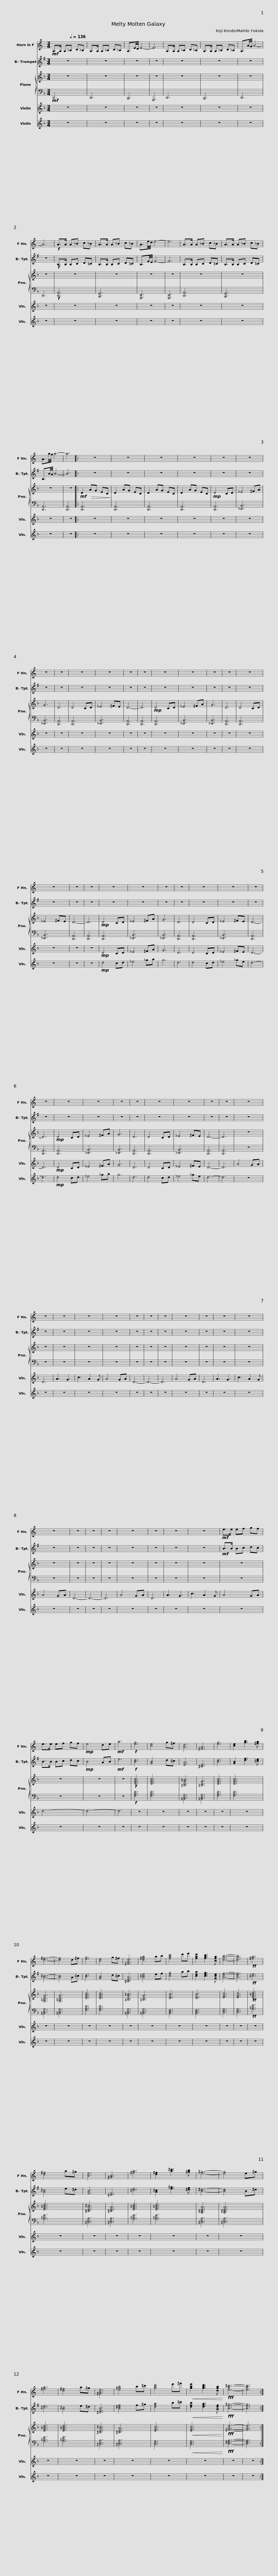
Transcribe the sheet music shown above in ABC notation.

X:1
%%score 1 2 { 3 | 4 } 5 6
L:1/8
M:3/4
I:linebreak $
K:F
V:1 treble transpose=-7
V:2 treble transpose=-2
V:3 treble
V:4 bass
V:5 treble
V:6 treble
V:1
[K:C]!mf! A,>A, A,[Q:1/4=136]_B, C_B, | A,>A, A,_B, C_B, | A,3/2E/4D/4 E4- | E6 | A,>A, A,_B, C_B, |$ %5
 A,>A, A,_B, C_B, | A,3/2A/4G/4 A4- | A6 |!f! A>A A_B c_B | A>A A_B c_B | %10
 A3/2e/4d/4 e4- | e6 |$ A>A A_B c_B | A>A A_B c_B | A3/2a/4g/4 a4- | %15
 a6 |: z6 | z6 | z6 |$ z6 | %20
 z6 | z6 | z6 | z6 | z6 | %25
 z6 | z6 | z6 | z6 | z6 |$ %30
 z6 | z6 | z6 | z6 | z6 | %35
 z6 | z6 | z6 | z6 | z6 | %40
 z6 | z6 |$ z6 | z6 | z6 | %45
 z6 | z6 | z6 | z6 | z6 | %50
 z6 | z6 | z6 | z6 | z6 |$ %55
 z6 | z6 | z6 | z6 | z6 | %60
 z6 | z6 | z6 | z6 | z6 | %65
 z6 | z6 | z6 |$ z6 | z6 | %70
 z6 | z6 |!mf! e>e ef gf | e>e ef gf |!mp! e4 de | %75
!mf! a6 |!f! [eg]6 | [ce]4 g^f | [Ad]6 |$ [^FA]6 | %80
 [eg]6 | [ce]2 [gb]3 [^fa] | [d^f]6- | [df]4 d^f | [eg]6 | %85
 [ce]4 g^f | [^FAd]6 | [d^fa]4 ab | [fac']4 d'e' | [fad']2 [fac']3 [cfa] |$ %90
 [dgb]6- | [dgb]6 |!ff! [^fa]6 | [d^f]4 a^g | [Be]6 | %95
 [^GB]6 | [^fa]6 | [d^f]2 [a^c']3 [^gb] | [e^g]6- | [eg]4 e^g | %100
 [^fa]6 | [d^f]4 a^g |$ [^GBe]6 | [e^gb]4 b^c' | [gbd']4 e'^f' | %105
!<(! [gbe']2 [gbd']3 [dgb]!<)! |!fff! [ea^c']6- | [eac']6 :| %108
V:2
[K:G] z6 | z6 | z6 | z6 | z6 |$ %5
 z6 | z6 | z6 |!f! B,>B, B,C D=C | B,>B, B,C D=C | %10
 B,3/2F/4E/4 F4- | F6 |$ B,>B, B,C D=C | B,>B, B,C D=C | B,3/2B/4A/4 B4- | %15
 B6 |: z6 | z6 | z6 |$ z6 | %20
 z6 | z6 | z6 | z6 | z6 | %25
 z6 | z6 | z6 | z6 | z6 |$ %30
 z6 | z6 | z6 | z6 | z6 | %35
 z6 | z6 | z6 | z6 | z6 | %40
 z6 | z6 |$ z6 | z6 | z6 | %45
 z6 | z6 | z6 | z6 | z6 | %50
 z6 | z6 | z6 | z6 | z6 |$ %55
 z6 | z6 | z6 | z6 | z6 | %60
 z6 | z6 | z6 | z6 | z6 | %65
 z6 | z6 | z6 |$ z6 | z6 | %70
 z6 | z6 |!mf! B>B Bc dc | B>B Bc dc |!mp! B4 AB | %75
!mf! e6 |!f! [Bd]6 | [GB]4 d^c | [EA]6 |$ [^CE]6 | %80
 [Bd]6 | [GB]2 [df]3 [^ce] | [A^c]6- | [Ac]4 A^c | [Bd]6 | %85
 [GB]4 d^c | [^CEA]6 | [A^ce]4 ef | [ceg]4 ab | [cea]2 [ceg]3 [Gce] |$ %90
 [Adf]6- | [Adf]6 |!ff! [^ce]6 | [A^c]4 e^d | [FB]6 | %95
 [^DF]6 | [^ce]6 | [A^c]2 [e^g]3 [^df] | [B^d]6- | [Bd]4 B^d | %100
 [^ce]6 | [A^c]4 e^d |$ [^DFB]6 | [B^df]4 f^g | [dfa]4 b^c' | %105
!<(! [dfb]2 [dfa]3 [Adf]!<)! |!fff! [Be^g]6- | [Beg]6 :| %108
V:3
 z6 | z6 | z6 | z6 | z6 |$ %5
 z6 | z6 | z6 | z6 | z6 | %10
 z6 | z6 |$ z6 | z6 | z6 | %15
 z6 |:!mf! D2!>(! AG EC!>)! | D2 AG EC | D2 AG EC |$ D2 AG EC | %20
!mp! D4 CD | _E4 ^FA | G6 | D6 | D4 CD | %25
 _E4 ^FE | D6- | D6 |!mp! D4 CD | _E4 ^FA |$ %30
 G6 | D6 | D4 CD | _E4 ^FE | D6- | %35
 D6 |!mp! D4 CD | _E4 ^FA | G6 | D6 | %40
 D4 CD | _E4 ^FE |$ D6- | D6 |!mp! D4 CD | %45
 _E4 ^FA | G6 | D6 | D4 CD | _E4 ^FE | %50
 D6- | D6 | z6 | z6 | z6 |$ %55
 z6 | z6 | z6 | z6 | z6 | %60
 z6 | z6 | z6 | z6 | z6 | %65
 z6 | z6 | z6 |$ z6 | z6 | %70
 z6 | z6 | z6 | z6 | z6 | %75
 z6 |!f! [DFAc]6 | [DFAc]6 | [=B,DG=B]6 |$ [=B,DG]6 | %80
 [DFAc]6 | [DFAc]6 | [G,=B,DG]6 | [G,=B,DG]6 | [DFAc]6 | %85
 [DFAc]6 | [=B,DG=B]6 | [=B,DG]6 | [DFB]6 | [DFB]6 |$ %90
 [EGc]6 | [EGc]6 |!ff! [EG=Bd]6 | [EG=Bd]6 | [^CEA^c]6 | %95
 [^CEA]6 | [EG=Bd]6 | [EG=Bd]6 | [A,^CEA]6 | [A,^CEA]6 | %100
 [EG=Bd]6 | [EG=Bd]6 |$ [^CEA^c]6 | [^CEA]6 | [EGc]6 | %105
!<(! [EGc]6!<)! |!fff! [^FAd]6- | [FAd]6 :| %108
V:4
!mf! D,,6 | D,,6 | C,,6 | A,,,6 | D,,6 |$ %5
 C,,6 | D,,6 | D,,6 |!f! [D,,A,,]6 | [C,,G,,]6 | %10
 [A,,,E,,]6 | [A,,,E,,]6 |$ [D,,A,,]6 | [C,,G,,]6 | [D,,A,,]6 | %15
 [D,,A,,]6 |: [D,,A,,]6 | [D,,A,,]6 | [D,,A,,]6 |$ [D,,A,,]6 | %20
 [D,,A,,]6 | [_E,,B,,]6 | [_E,,B,,]6 | [D,,A,,]6 | [D,,A,,]6 | %25
 [_E,,B,,]6 | [D,,A,,]6 | [D,,A,,]6 | [D,,A,,]6 | [_E,,B,,]6 |$ %30
 [_E,,B,,]6 | [D,,A,,]6 | [D,,A,,]6 | [_E,,B,,]6 | [D,,A,,]6 | %35
 [D,,A,,]6 | [D,,A,,]6 | [_E,,B,,]6 | [_E,,B,,]6 | [D,,A,,]6 | %40
 [D,,A,,]6 | [_E,,B,,]6 |$ [D,,A,,]6 | [D,,A,,]6 | [D,,A,,]6 | %45
 [_E,,B,,]6 | [_E,,B,,]6 | [D,,A,,]6 | [D,,A,,]6 | [_E,,B,,]6 | %50
 [D,,A,,]6 | [D,,A,,]6 | z6 | z6 | z6 |$ %55
 z6 | z6 | z6 | z6 | z6 | %60
 z6 | z6 | z6 | z6 | z6 | %65
 z6 | z6 | z6 |$ z6 | z6 | %70
 z6 | z6 | z6 | z6 | z6 | %75
 z6 |!f! [F,A,D]6 | [F,A,D]6 | [=B,,D,G,]6 |$ [=B,,D,G,]6 | %80
 [F,A,D]6 | [F,A,D]6 | [=B,,D,G,]6 | [=B,,D,G,]6 | [F,A,D]6 | %85
 [F,A,D]6 | [=B,,D,G,]6 | [=B,,D,G,]6 | [B,,D,F,]6 | [B,,D,F,]6 |$ %90
 [C,E,G,]6 | [C,E,G,]6 |!ff! [G,=B,E]6 | [G,=B,E]6 | [^C,E,A,]6 | %95
 [^C,E,A,]6 | [G,=B,E]6 | [G,=B,E]6 | [^C,E,A,]6 | [^C,E,A,]6 | %100
 [G,=B,E]6 | [G,=B,E]6 |$ [^C,E,A,]6 | [^C,E,A,]6 | [C,E,G,]6 | %105
!<(! [C,E,G,]6!<)! |!fff! [D,^F,A,]6- | [D,F,A,]6 :| %108
V:5
 z6 | z6 | z6 | z6 | z6 |$ %5
 z6 | z6 | z6 | z6 | z6 | %10
 z6 | z6 |$ z6 | z6 | z6 | %15
 z6 |: z6 | z6 | z6 |$ z6 | %20
 z6 | z6 | z6 | z6 | z6 | %25
 z6 | z6 | z6 | z6 | z6 |$ %30
 z6 | z6 | z6 | z6 | z6 | %35
 z6 |!mp! D4 CD | _E4 ^FA | G6 | D6 | %40
 D4 CD | _E4 ^FE |$ D6- | D6 |!mp! D4 CD | %45
 _E4 ^FA | G6 | D6 | D4 CD | _E4 ^FE | %50
 D6- | D6 | A4 GA | D6 | A3 G3 |$ %55
 c3 A2 G | A4 GA | D6- | D6- | D6 | %60
 A4 GA | D6 | A3 G3 | c3 A2 G | A4 GA | %65
 D6- | D6- | D6 |$ A4 GA | D6 | %70
 A3 G3 | c3 A2 G | A4 GA | d6- | d6- | %75
 d6 | z6 | z6 | z6 |$ z6 | %80
 z6 | z6 | z6 | z6 | z6 | %85
 z6 | z6 | z6 | z6 | z6 |$ %90
 z6 | z6 | z6 | z6 | z6 | %95
 z6 | z6 | z6 | z6 | z6 | %100
 z6 | z6 |$ z6 | z6 | z6 | %105
 z6 | z6 | z6 :| %108
V:6
 z6 | z6 | z6 | z6 | z6 |$ %5
 z6 | z6 | z6 | z6 | z6 | %10
 z6 | z6 |$ z6 | z6 | z6 | %15
 z6 |: z6 | z6 | z6 |$ z6 | %20
 z6 | z6 | z6 | z6 | z6 | %25
 z6 | z6 | z6 | z6 | z6 |$ %30
 z6 | z6 | z6 | z6 | z6 | %35
 z6 |!mp! d4 cd | _e4 _ga | g6 | d6 | %40
 d4 cd | _e4 _ge |$ d6- | d6 |!mp! d4 cd | %45
 _e4 _ga | g6 | d6 | d4 cd | _e4 _ge | %50
 d6- | d6 | z6 | z6 | z6 |$ %55
 z6 | z6 | z6 | z6 | z6 | %60
 z6 | z6 | z6 | z6 | z6 | %65
 z6 | z6 | z6 |$ z6 | z6 | %70
 z6 | z6 | z6 | z6 | z6 | %75
 z6 | z6 | z6 | z6 |$ z6 | %80
 z6 | z6 | z6 | z6 | z6 | %85
 z6 | z6 | z6 | z6 | z6 |$ %90
 z6 | z6 | z6 | z6 | z6 | %95
 z6 | z6 | z6 | z6 | z6 | %100
 z6 | z6 |$ z6 | z6 | z6 | %105
 z6 | z6 | z6 :| %108
